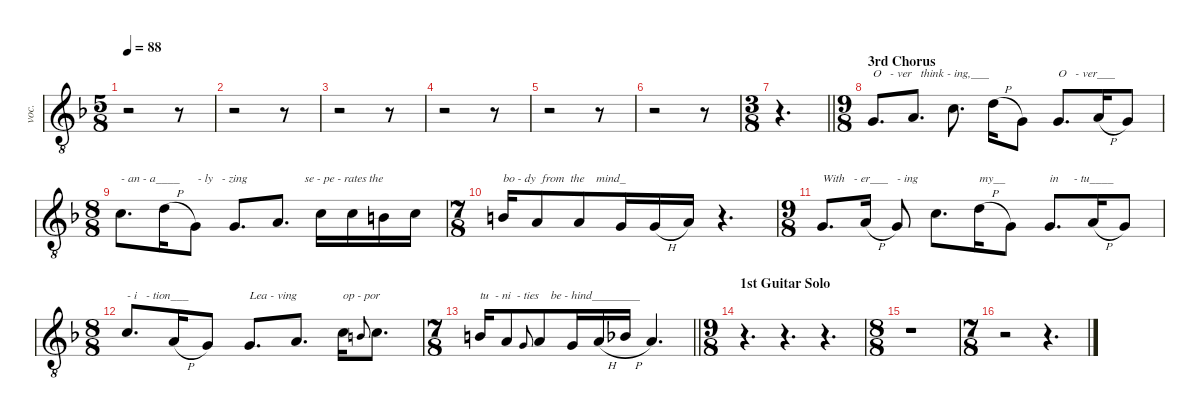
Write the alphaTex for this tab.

\defaultSystemsLayout 4
\hideDynamics
\bracketExtendMode nobrackets
\otherSystemsTrackNameOrientation horizontal
\track ("Vocal" "voc.") {defaultSystemsLayout 8 instrument tuba}
\staff {score}
\tuning (E4 B3 G3 D3 A2 E2)
\ts (5 8)
\tempo 88
\clef g2
\ottava 8vb
\ks dminor
r.2{dy f beam Down} r.8{beam Down} |
r.2{beam Down} r.8{beam Down} |
r.2{beam Down} r.8{beam Down} |
r.2{beam Down} r.8{beam Down} |
r.2{beam Down} r.8{beam Down} |
r.2{beam Down} r.8{beam Down} |
\ts (3 8)
\beaming (8 2 2 2 2)
\barLineRight lightlight
r.4{d beam Down} |
\ts (9 8)
\beaming (8 2 2 2 3)
\section ("" "3rd Chorus")
0.3{acc forcenatural}.8{d txt "O   - ver   think - ing,___" beam Up} 2.3{acc forcenatural}.8{d beam Up} 5.3{acc forcenatural}.8{d beam Down} 7.3{h acc forcenatural}.16{beam Down} 0.3{acc forcenatural}.8{beam Down} 0.3{acc forcenatural}.8{d txt "O   - ver___" beam Up} 2.3{h acc forcenatural}.16{beam Up} 0.3{acc forcenatural}.8{beam Up} |
\ts (8 8)
\beaming (8 2 2 2 2)
5.3{acc forcenatural}.8{d txt "- an - a____      - ly   - zing" beam Down beam merge} 7.3{h acc forcenatural}.16{beam Down beam merge} 0.3{acc forcenatural}.8{beam Down beam split} 0.3{acc forcenatural}.8{d beam Up beam merge} 2.3{acc forcenatural}.8{d txt "         se - pe - rates the" beam Up} 5.3{acc forcenatural}.16{beam Down} 5.3{acc forcenatural}.16{beam Down beam merge} 4.3{acc forcenatural}.16{beam Down} 5.3{acc forcenatural}.16{beam Down} |
\ts (7 8)
\beaming (8 2 2 2 2)
4.3{acc forcenatural}.16{txt "bo - dy  from  the    mind_" beam Up} 2.3{acc forcenatural}.8{beam Up beam merge} 2.3{acc forcenatural}.8{beam Up beam merge} 0.3{acc forcenatural}.16{beam Up} 0.3{h acc forcenatural}.16{beam Up} 2.3{acc forcenatural}.16{beam Up} r.4{d beam Up} |
\ts (9 8)
\beaming (8 2 2 2 3)
0.3{acc forcenatural}.8{d txt "With   - er___   - ing" beam Up} 2.3{h acc forcenatural}.16{beam Up} 0.3{acc forcenatural}.8{beam Up beam split} 5.3{acc forcenatural}.8{d beam Down beam merge} 7.3{h acc forcenatural}.16{txt "my__" beam Down} 0.3{acc forcenatural}.8{beam Down beam split} 0.3{acc forcenatural}.8{d txt "in     - tu____" beam Up} 2.3{h acc forcenatural}.16{beam Up} 0.3{acc forcenatural}.8{beam Up} |
\ts (8 8)
\beaming (8 2 2 2 2)
5.3{acc forcenatural}.8{d txt "- i   - tion___" beam Up beam merge} 2.3{h acc forcenatural}.16{beam Up beam merge} 0.3{acc forcenatural}.8{beam Up beam split} 0.3{acc forcenatural}.8{d txt "Lea - ving" beam Up beam merge} 2.3{acc forcenatural}.8{d beam Up} 5.3{acc forcenatural}.16{txt "op - por" beam Down} 4.3{acc forcenatural}.8{gr onbeat dy mf beam Up} 5.3{acc forcenatural}.8{d dy f beam Down} |
\ts (7 8)
\beaming (8 2 2 2 2)
\barLineRight lightlight
4.3{acc forcenatural}.16{txt "tu  - ni  - ties    be - hind________" beam Up} 2.3{acc forcenatural}.8{beam Up} 0.3{acc forcenatural}.8{gr onbeat dy mf beam Up beam merge} 2.3{acc forcenatural}.8{dy f beam Up beam merge} 0.3{acc forcenatural}.16{beam Up} 2.3{h acc forcenatural}.16{beam Up} 3.3{h acc b}.16{beam Up} 2.3{acc forcenatural}.4{d beam Up} |
\ts (9 8)
\beaming (8 2 2 2 3)
\section ("" "1st Guitar Solo")
r.4{d beam Down} r.4{d beam Down} r.4{d beam Down} |
\ts (8 8)
\beaming (8 2 2 2 2)
r.1{beam Down} |
\ts (7 8)
\beaming (8 2 2 2 2)
r.2{beam Down} r.4{d beam Down}
